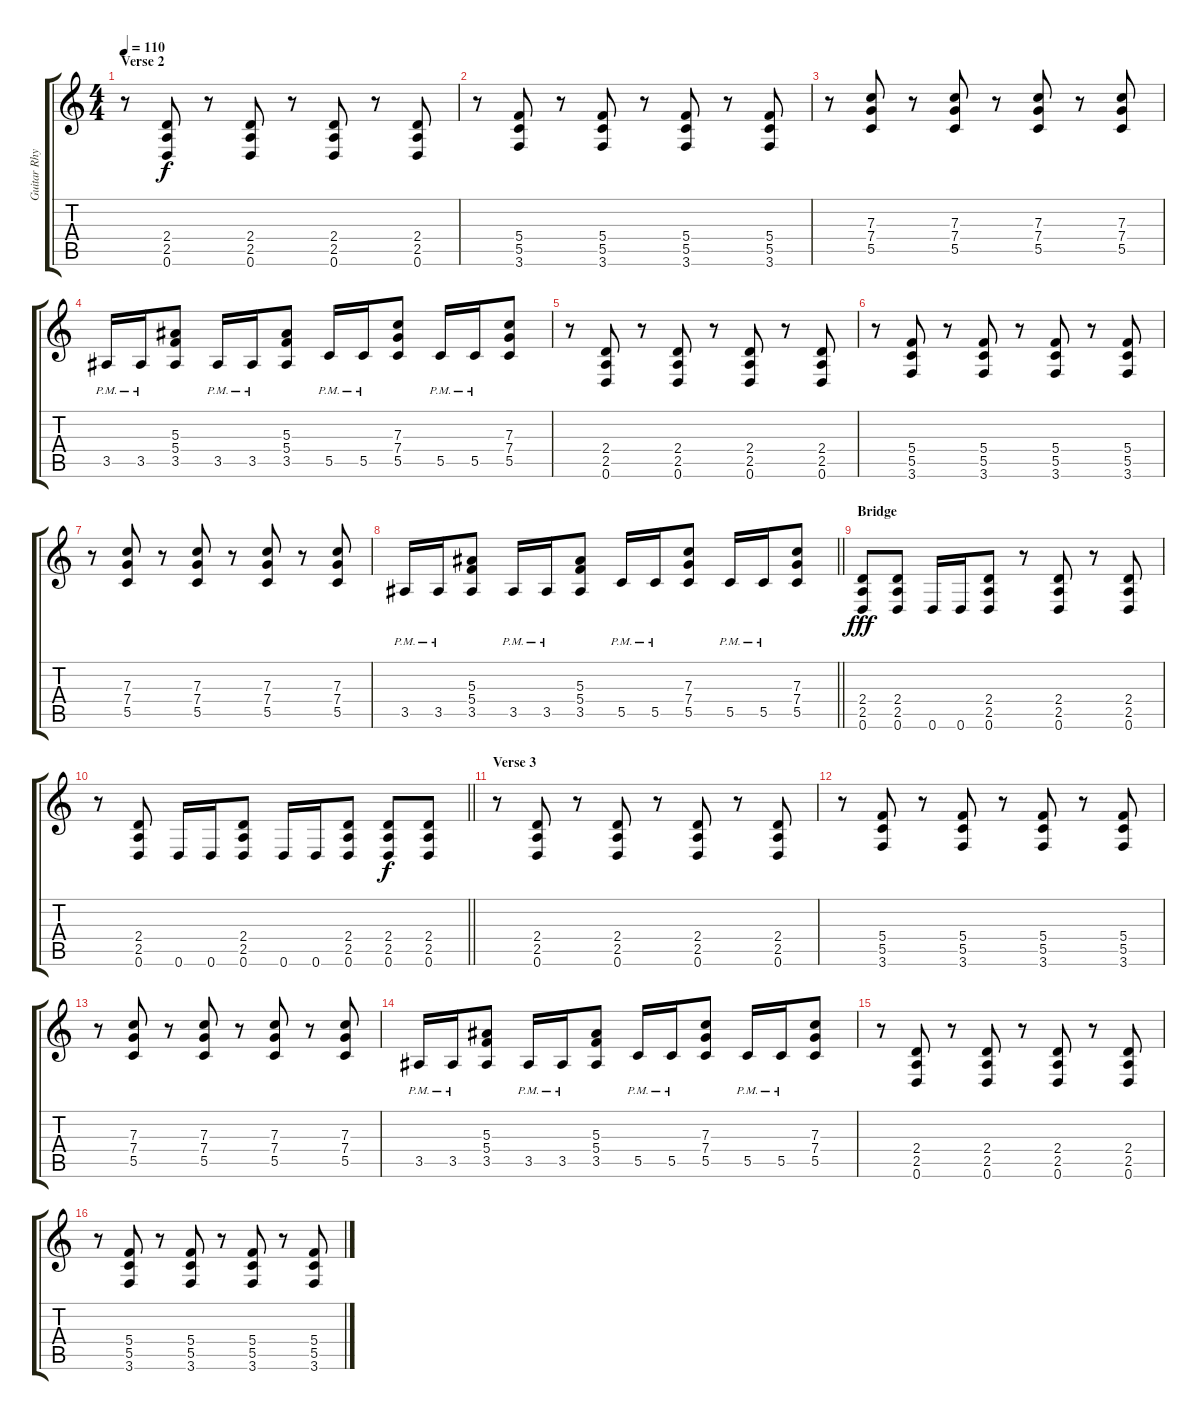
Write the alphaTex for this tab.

\track ("Guitar Rhythm" "Guitar Rhy") {instrument distortionguitar}
\staff {score tabs}
\tuning (D4 A3 F3 C3 G2 D2) {hide}
\ts (4 4)
\section ("" "Verse 2")
\tempo 110
\clef g2
\ks c
r.8{dy f} (2.4 2.5 0.6).8 r.8 (2.4 2.5 0.6).8 r.8 (2.4 2.5 0.6).8 r.8 (2.4 2.5 0.6).8 |
r.8 (5.4 5.5 3.6).8 r.8 (5.4 5.5 3.6).8 r.8 (5.4 5.5 3.6).8 r.8 (5.4 5.5 3.6).8 |
r.8 (7.3 7.4 5.5).8 r.8 (7.3 7.4 5.5).8 r.8 (7.3 7.4 5.5).8 r.8 (7.3 7.4 5.5).8 |
3.5{pm}.16 3.5{pm}.16 (5.3 5.4 3.5).8 3.5{pm}.16 3.5{pm}.16 (5.3 5.4 3.5).8 5.5{pm}.16 5.5{pm}.16 (7.3 7.4 5.5).8 5.5{pm}.16 5.5{pm}.16 (7.3 7.4 5.5).8 |
r.8 (2.4 2.5 0.6).8 r.8 (2.4 2.5 0.6).8 r.8 (2.4 2.5 0.6).8 r.8 (2.4 2.5 0.6).8 |
r.8 (5.4 5.5 3.6).8 r.8 (5.4 5.5 3.6).8 r.8 (5.4 5.5 3.6).8 r.8 (5.4 5.5 3.6).8 |
r.8 (7.3 7.4 5.5).8 r.8 (7.3 7.4 5.5).8 r.8 (7.3 7.4 5.5).8 r.8 (7.3 7.4 5.5).8 |
\barLineRight lightlight
3.5{pm}.16 3.5{pm}.16 (5.3 5.4 3.5).8 3.5{pm}.16 3.5{pm}.16 (5.3 5.4 3.5).8 5.5{pm}.16 5.5{pm}.16 (7.3 7.4 5.5).8 5.5{pm}.16 5.5{pm}.16 (7.3 7.4 5.5).8 |
\section ("" "Bridge")
(2.4 2.5 0.6).8{dy fff} (2.4 2.5 0.6).8 0.6.16 0.6.16 (2.4 2.5 0.6).8 r.8 (2.4 2.5 0.6).8 r.8 (2.4 2.5 0.6).8 |
\barLineRight lightlight
r.8 (2.4 2.5 0.6).8 0.6.16 0.6.16 (2.4 2.5 0.6).8 0.6.16 0.6.16 (2.4 2.5 0.6).8 (2.4 2.5 0.6).8{dy f} (2.4 2.5 0.6).8 |
\section ("" "Verse 3")
r.8 (2.4 2.5 0.6).8 r.8 (2.4 2.5 0.6).8 r.8 (2.4 2.5 0.6).8 r.8 (2.4 2.5 0.6).8 |
r.8 (5.4 5.5 3.6).8 r.8 (5.4 5.5 3.6).8 r.8 (5.4 5.5 3.6).8 r.8 (5.4 5.5 3.6).8 |
r.8 (7.3 7.4 5.5).8 r.8 (7.3 7.4 5.5).8 r.8 (7.3 7.4 5.5).8 r.8 (7.3 7.4 5.5).8 |
3.5{pm}.16 3.5{pm}.16 (5.3 5.4 3.5).8 3.5{pm}.16 3.5{pm}.16 (5.3 5.4 3.5).8 5.5{pm}.16 5.5{pm}.16 (7.3 7.4 5.5).8 5.5{pm}.16 5.5{pm}.16 (7.3 7.4 5.5).8 |
r.8 (2.4 2.5 0.6).8 r.8 (2.4 2.5 0.6).8 r.8 (2.4 2.5 0.6).8 r.8 (2.4 2.5 0.6).8 |
r.8 (5.4 5.5 3.6).8 r.8 (5.4 5.5 3.6).8 r.8 (5.4 5.5 3.6).8 r.8 (5.4 5.5 3.6).8
